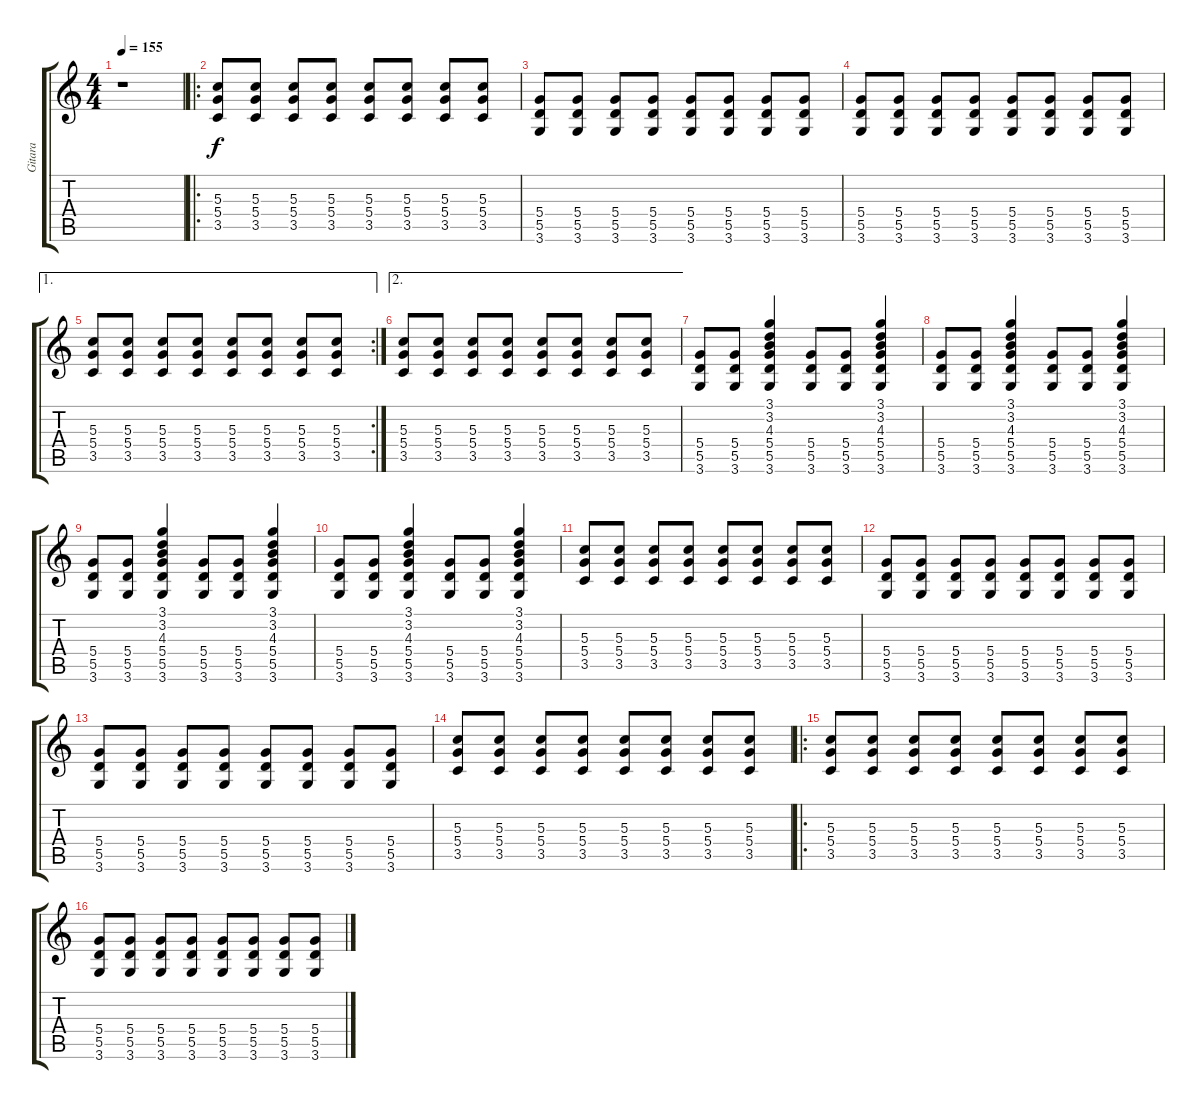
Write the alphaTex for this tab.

\track ("Gitara" "Gitara") {instrument electricguitarclean}
\staff {score tabs}
\tuning (E4 B3 G3 D3 A2 E2) {hide}
\ts (4 4)
\tempo 155
\clef g2
\ks c
r.1{dy f instrument electricguitarclean} |
\ro
(5.3 5.4 3.5).8 (5.3 5.4 3.5).8 (5.3 5.4 3.5).8 (5.3 5.4 3.5).8 (5.3 5.4 3.5).8 (5.3 5.4 3.5).8 (5.3 5.4 3.5).8 (5.3 5.4 3.5).8 |
(5.4 5.5 3.6).8 (5.4 5.5 3.6).8 (5.4 5.5 3.6).8 (5.4 5.5 3.6).8 (5.4 5.5 3.6).8 (5.4 5.5 3.6).8 (5.4 5.5 3.6).8 (5.4 5.5 3.6).8 |
(5.4 5.5 3.6).8 (5.4 5.5 3.6).8 (5.4 5.5 3.6).8 (5.4 5.5 3.6).8 (5.4 5.5 3.6).8 (5.4 5.5 3.6).8 (5.4 5.5 3.6).8 (5.4 5.5 3.6).8 |
\ae 1
\rc 2
(5.3 5.4 3.5).8 (5.3 5.4 3.5).8 (5.3 5.4 3.5).8 (5.3 5.4 3.5).8 (5.3 5.4 3.5).8 (5.3 5.4 3.5).8 (5.3 5.4 3.5).8 (5.3 5.4 3.5).8 |
\ae 2
(5.3 5.4 3.5).8 (5.3 5.4 3.5).8 (5.3 5.4 3.5).8 (5.3 5.4 3.5).8 (5.3 5.4 3.5).8 (5.3 5.4 3.5).8 (5.3 5.4 3.5).8 (5.3 5.4 3.5).8 |
(5.4 5.5 3.6).8 (5.4 5.5 3.6).8 (3.1 3.2 4.3 5.4 5.5 3.6).4 (5.4 5.5 3.6).8 (5.4 5.5 3.6).8 (3.1 3.2 4.3 5.4 5.5 3.6).4 |
(5.4 5.5 3.6).8 (5.4 5.5 3.6).8 (3.1 3.2 4.3 5.4 5.5 3.6).4 (5.4 5.5 3.6).8 (5.4 5.5 3.6).8 (3.1 3.2 4.3 5.4 5.5 3.6).4 |
(5.4 5.5 3.6).8 (5.4 5.5 3.6).8 (3.1 3.2 4.3 5.4 5.5 3.6).4 (5.4 5.5 3.6).8 (5.4 5.5 3.6).8 (3.1 3.2 4.3 5.4 5.5 3.6).4 |
(5.4 5.5 3.6).8 (5.4 5.5 3.6).8 (3.1 3.2 4.3 5.4 5.5 3.6).4 (5.4 5.5 3.6).8 (5.4 5.5 3.6).8 (3.1 3.2 4.3 5.4 5.5 3.6).4 |
(5.3 5.4 3.5).8 (5.3 5.4 3.5).8 (5.3 5.4 3.5).8 (5.3 5.4 3.5).8 (5.3 5.4 3.5).8 (5.3 5.4 3.5).8 (5.3 5.4 3.5).8 (5.3 5.4 3.5).8 |
(5.4 5.5 3.6).8 (5.4 5.5 3.6).8 (5.4 5.5 3.6).8 (5.4 5.5 3.6).8 (5.4 5.5 3.6).8 (5.4 5.5 3.6).8 (5.4 5.5 3.6).8 (5.4 5.5 3.6).8 |
(5.4 5.5 3.6).8 (5.4 5.5 3.6).8 (5.4 5.5 3.6).8 (5.4 5.5 3.6).8 (5.4 5.5 3.6).8 (5.4 5.5 3.6).8 (5.4 5.5 3.6).8 (5.4 5.5 3.6).8 |
(5.3 5.4 3.5).8 (5.3 5.4 3.5).8 (5.3 5.4 3.5).8 (5.3 5.4 3.5).8 (5.3 5.4 3.5).8 (5.3 5.4 3.5).8 (5.3 5.4 3.5).8 (5.3 5.4 3.5).8 |
\ro
(5.3 5.4 3.5).8 (5.3 5.4 3.5).8 (5.3 5.4 3.5).8 (5.3 5.4 3.5).8 (5.3 5.4 3.5).8 (5.3 5.4 3.5).8 (5.3 5.4 3.5).8 (5.3 5.4 3.5).8 |
(5.4 5.5 3.6).8 (5.4 5.5 3.6).8 (5.4 5.5 3.6).8 (5.4 5.5 3.6).8 (5.4 5.5 3.6).8 (5.4 5.5 3.6).8 (5.4 5.5 3.6).8 (5.4 5.5 3.6).8
